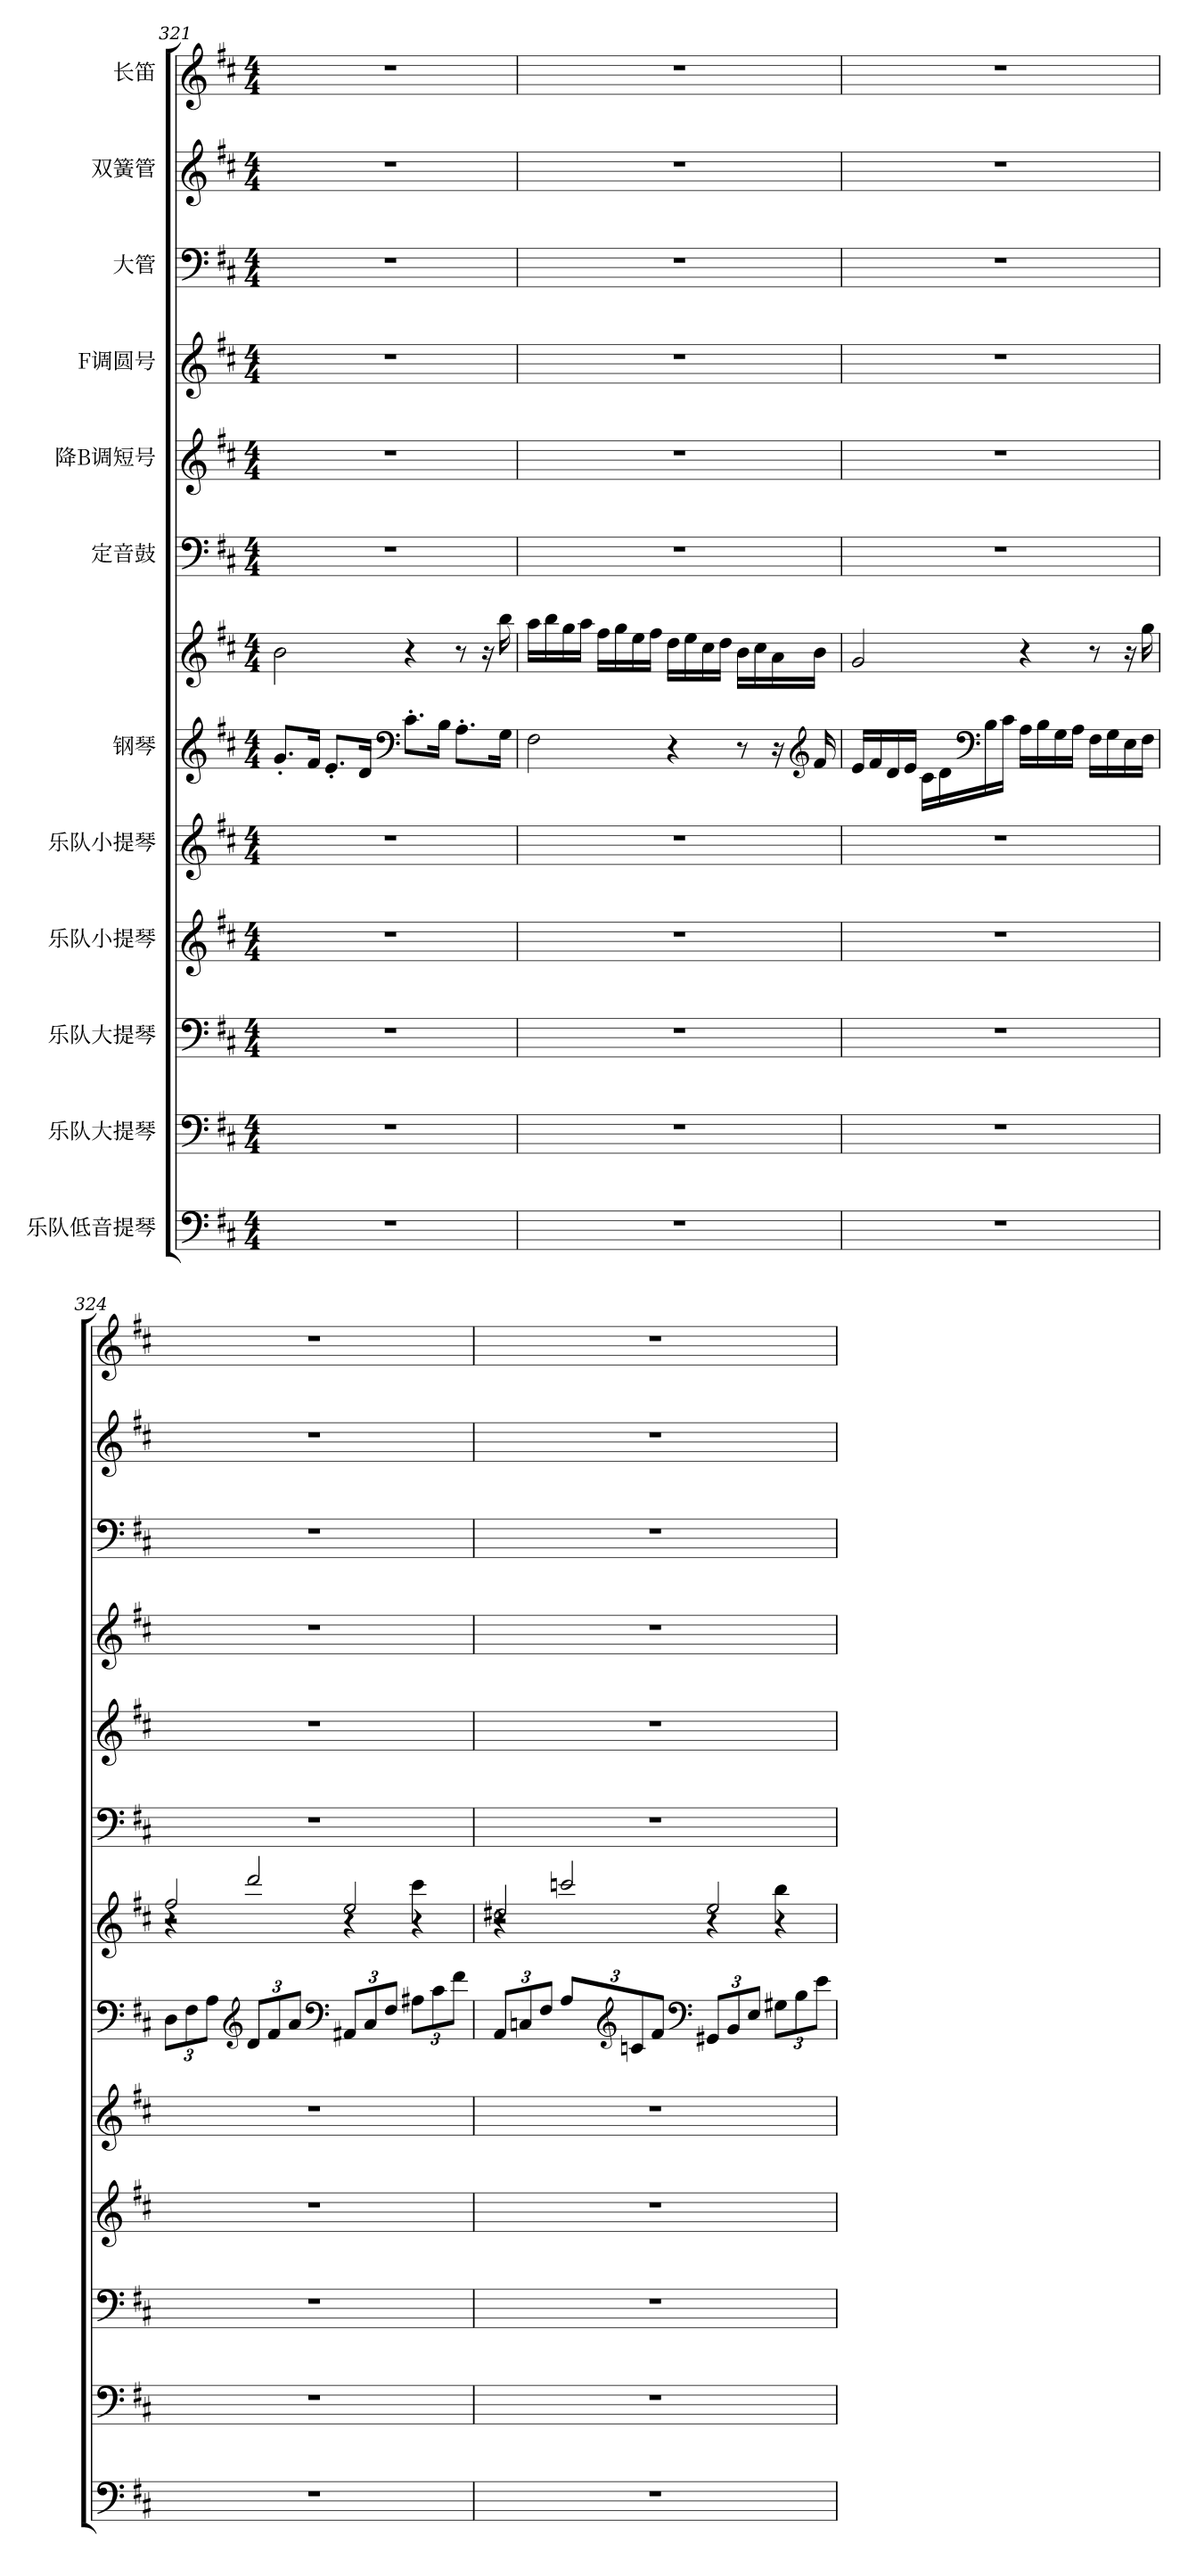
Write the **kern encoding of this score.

**kern	**kern	**kern	**kern	**kern	**kern	**kern	**kern	**kern	**kern	**kern	**kern	**kern
*part12	*part11	*part10	*part9	*part8	*part7	*part7	*part6	*part5	*part4	*part3	*part2	*part1
*staff13	*staff12	*staff11	*staff10	*staff9	*staff8	*staff7	*staff6	*staff5	*staff4	*staff3	*staff2	*staff1
*I"乐队低音提琴	*I"乐队大提琴	*I"乐队大提琴	*I"乐队小提琴	*I"乐队小提琴	*I"钢琴	*	*I"定音鼓	*I"降B调短号	*I"F调圆号	*I"大管	*I"双簧管	*I"长笛
*clefF4	*clefF4	*clefF4	*clefG2	*clefG2	*clefG2	*clefG2	*clefF4	*clefG2	*clefG2	*clefF4	*clefG2	*clefG2
*ITrd7c12	*	*	*	*	*	*	*	*ITrd1c2	*ITrd4c7	*	*	*
*k[f#c#]	*k[f#c#]	*k[f#c#]	*k[f#c#]	*k[f#c#]	*k[f#c#]	*k[f#c#]	*k[f#c#]	*k[]	*k[f#]	*k[f#c#]	*k[f#c#]	*k[f#c#]
*M4/4	*M4/4	*M4/4	*M4/4	*M4/4	*M4/4	*M4/4	*M4/4	*M4/4	*M4/4	*M4/4	*M4/4	*M4/4
=321	=321	=321	=321	=321	=321	=321	=321	=321	=321	=321	=321	=321
1r	1r	1r	1r	1r	8.g'/L	2b\	1r	1r	1r	1r	1r	1r
.	.	.	.	.	16f#/Jk	.	.	.	.	.	.	.
.	.	.	.	.	8.e'/L	.	.	.	.	.	.	.
.	.	.	.	.	16d/Jk	.	.	.	.	.	.	.
*	*	*	*	*	*clefF4	*	*	*	*	*	*	*
.	.	.	.	.	8.c#'\L	4r	.	.	.	.	.	.
.	.	.	.	.	16B\Jk	.	.	.	.	.	.	.
.	.	.	.	.	8.A'\L	8r	.	.	.	.	.	.
.	.	.	.	.	.	16r	.	.	.	.	.	.
.	.	.	.	.	16G\Jk	16bb\	.	.	.	.	.	.
!!LO:PB:g=z
=322	=322	=322	=322	=322	=322	=322	=322	=322	=322	=322	=322	=322
1r	1r	1r	1r	1r	2F#\	16aa\LL	1r	1r	1r	1r	1r	1r
.	.	.	.	.	.	16bb\	.	.	.	.	.	.
.	.	.	.	.	.	16gg\	.	.	.	.	.	.
.	.	.	.	.	.	16aa\JJ	.	.	.	.	.	.
.	.	.	.	.	.	16ff#\LL	.	.	.	.	.	.
.	.	.	.	.	.	16gg\	.	.	.	.	.	.
.	.	.	.	.	.	16ee\	.	.	.	.	.	.
.	.	.	.	.	.	16ff#\JJ	.	.	.	.	.	.
.	.	.	.	.	4r	16dd\LL	.	.	.	.	.	.
.	.	.	.	.	.	16ee\	.	.	.	.	.	.
.	.	.	.	.	.	16cc#\	.	.	.	.	.	.
.	.	.	.	.	.	16dd\JJ	.	.	.	.	.	.
.	.	.	.	.	8r	16b\LL	.	.	.	.	.	.
.	.	.	.	.	.	16cc#\	.	.	.	.	.	.
.	.	.	.	.	16r	16a\	.	.	.	.	.	.
*	*	*	*	*	*clefG2	*	*	*	*	*	*	*
.	.	.	.	.	16f#/	16b\JJ	.	.	.	.	.	.
=323	=323	=323	=323	=323	=323	=323	=323	=323	=323	=323	=323	=323
1r	1r	1r	1r	1r	16e/LL	2g/	1r	1r	1r	1r	1r	1r
.	.	.	.	.	16f#/	.	.	.	.	.	.	.
.	.	.	.	.	16d/	.	.	.	.	.	.	.
.	.	.	.	.	16e/JJ	.	.	.	.	.	.	.
.	.	.	.	.	16c#\LL	.	.	.	.	.	.	.
.	.	.	.	.	16d\	.	.	.	.	.	.	.
*	*	*	*	*	*clefF4	*	*	*	*	*	*	*
.	.	.	.	.	16B\	.	.	.	.	.	.	.
.	.	.	.	.	16c#\JJ	.	.	.	.	.	.	.
.	.	.	.	.	16A\LL	4r	.	.	.	.	.	.
.	.	.	.	.	16B\	.	.	.	.	.	.	.
.	.	.	.	.	16G\	.	.	.	.	.	.	.
.	.	.	.	.	16A\JJ	.	.	.	.	.	.	.
.	.	.	.	.	16F#\LL	8r	.	.	.	.	.	.
.	.	.	.	.	16G\	.	.	.	.	.	.	.
.	.	.	.	.	16E\	16r	.	.	.	.	.	.
.	.	.	.	.	16F#\JJ	16gg\	.	.	.	.	.	.
!!LO:PB:g=z
=324	=324	=324	=324	=324	=324	=324	=324	=324	=324	=324	=324	=324
*	*	*	*	*	*Xbrackettup	*	*	*	*	*	*	*
*	*	*	*	*	*	*^	*	*	*	*	*	*
*	*	*	*	*	*	*	*^	*	*	*	*	*	*
1r	1r	1r	1r	1r	12D\L	4r	2r	2ff#/	1r	1r	1r	1r	1r	1r
.	.	.	.	.	12F#\	.	.	.	.	.	.	.	.	.
.	.	.	.	.	12A\J	.	.	.	.	.	.	.	.	.
*	*	*	*	*	*clefG2	*	*	*	*	*	*	*	*	*
.	.	.	.	.	12d/L	2ddd/	.	.	.	.	.	.	.	.
.	.	.	.	.	12f#/	.	.	.	.	.	.	.	.	.
.	.	.	.	.	12a/J	.	.	.	.	.	.	.	.	.
*	*	*	*	*	*clefF4	*	*	*	*	*	*	*	*	*
.	.	.	.	.	12AA#X/L	.	4r	2ee/	.	.	.	.	.	.
.	.	.	.	.	12C#/	.	.	.	.	.	.	.	.	.
.	.	.	.	.	12F#/J	.	.	.	.	.	.	.	.	.
.	.	.	.	.	12A#X\L	4r	4ccc#\	.	.	.	.	.	.	.
.	.	.	.	.	12c#\	.	.	.	.	.	.	.	.	.
.	.	.	.	.	12f#\J	.	.	.	.	.	.	.	.	.
=325	=325	=325	=325	=325	=325	=325	=325	=325	=325	=325	=325	=325	=325	=325
1r	1r	1r	1r	1r	12AA/L	4r	2r	2dd#X/	1r	1r	1r	1r	1r	1r
.	.	.	.	.	12Cn/	.	.	.	.	.	.	.	.	.
.	.	.	.	.	12F#/J	.	.	.	.	.	.	.	.	.
.	.	.	.	.	12A/L	2cccn/	.	.	.	.	.	.	.	.
*	*	*	*	*	*clefG2	*	*	*	*	*	*	*	*	*
.	.	.	.	.	12cn/	.	.	.	.	.	.	.	.	.
.	.	.	.	.	12f#/J	.	.	.	.	.	.	.	.	.
*	*	*	*	*	*clefF4	*	*	*	*	*	*	*	*	*
.	.	.	.	.	12GG#X/L	.	4r	2ee/	.	.	.	.	.	.
.	.	.	.	.	12BB/	.	.	.	.	.	.	.	.	.
.	.	.	.	.	12E/J	.	.	.	.	.	.	.	.	.
.	.	.	.	.	12G#X\L	4r	4bb\	.	.	.	.	.	.	.
.	.	.	.	.	12B\	.	.	.	.	.	.	.	.	.
.	.	.	.	.	12e\J	.	.	.	.	.	.	.	.	.
*	*	*	*	*	*	*v	*v	*v	*	*	*	*	*	*
=	=	=	=	=	=	=	=	=	=	=	=	=
*-	*-	*-	*-	*-	*-	*-	*-	*-	*-	*-	*-	*-
